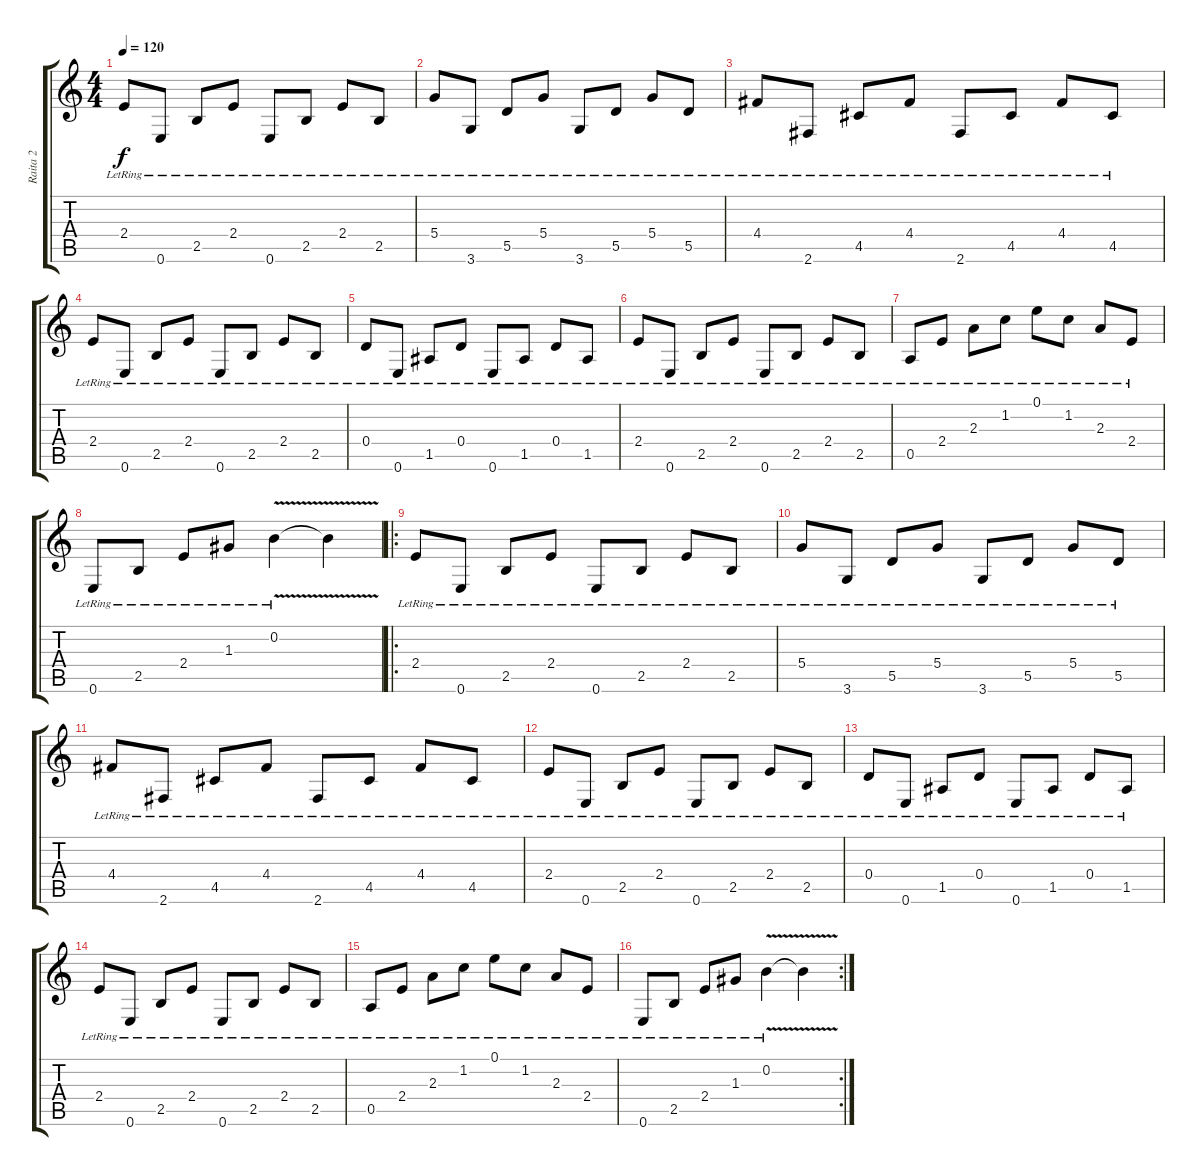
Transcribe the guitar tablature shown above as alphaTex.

\track ("Raita 2" "Raita 2") {instrument acousticguitarsteel}
\staff {score tabs}
\tuning (E4 B3 G3 D3 A2 E2) {hide}
\ts (4 4)
\tempo 120
\clef g2
\ks c
2.4{lr}.8{dy f instrument acousticguitarsteel} 0.6{lr}.8 2.5{lr}.8 2.4{lr}.8 0.6{lr}.8 2.5{lr}.8 2.4{lr}.8 2.5{lr}.8 |
5.4{lr}.8 3.6{lr}.8 5.5{lr}.8 5.4{lr}.8 3.6{lr}.8 5.5{lr}.8 5.4{lr}.8 5.5{lr}.8 |
4.4{lr}.8 2.6{lr}.8 4.5{lr}.8 4.4{lr}.8 2.6{lr}.8 4.5{lr}.8 4.4{lr}.8 4.5{lr}.8 |
2.4{lr}.8 0.6{lr}.8 2.5{lr}.8 2.4{lr}.8 0.6{lr}.8 2.5{lr}.8 2.4{lr}.8 2.5{lr}.8 |
0.4{lr}.8 0.6{lr}.8 1.5{lr}.8 0.4{lr}.8 0.6{lr}.8 1.5{lr}.8 0.4{lr}.8 1.5{lr}.8 |
2.4{lr}.8 0.6{lr}.8 2.5{lr}.8 2.4{lr}.8 0.6{lr}.8 2.5{lr}.8 2.4{lr}.8 2.5{lr}.8 |
0.5{lr}.8 2.4{lr}.8 2.3{lr}.8 1.2{lr}.8 0.1{lr}.8 1.2{lr}.8 2.3{lr}.8 2.4{lr}.8 |
0.6{lr}.8 2.5{lr}.8 2.4{lr}.8 1.3{lr}.8 0.2{v lr}.4 0.2{v t}.4 |
\ro
2.4{lr}.8 0.6{lr}.8 2.5{lr}.8 2.4{lr}.8 0.6{lr}.8 2.5{lr}.8 2.4{lr}.8 2.5{lr}.8 |
5.4{lr}.8 3.6{lr}.8 5.5{lr}.8 5.4{lr}.8 3.6{lr}.8 5.5{lr}.8 5.4{lr}.8 5.5{lr}.8 |
4.4{lr}.8 2.6{lr}.8 4.5{lr}.8 4.4{lr}.8 2.6{lr}.8 4.5{lr}.8 4.4{lr}.8 4.5{lr}.8 |
2.4{lr}.8 0.6{lr}.8 2.5{lr}.8 2.4{lr}.8 0.6{lr}.8 2.5{lr}.8 2.4{lr}.8 2.5{lr}.8 |
0.4{lr}.8 0.6{lr}.8 1.5{lr}.8 0.4{lr}.8 0.6{lr}.8 1.5{lr}.8 0.4{lr}.8 1.5{lr}.8 |
2.4{lr}.8 0.6{lr}.8 2.5{lr}.8 2.4{lr}.8 0.6{lr}.8 2.5{lr}.8 2.4{lr}.8 2.5{lr}.8 |
0.5{lr}.8 2.4{lr}.8 2.3{lr}.8 1.2{lr}.8 0.1{lr}.8 1.2{lr}.8 2.3{lr}.8 2.4{lr}.8 |
\rc 2
0.6{lr}.8 2.5{lr}.8 2.4{lr}.8 1.3{lr}.8 0.2{v lr}.4 0.2{v t}.4
